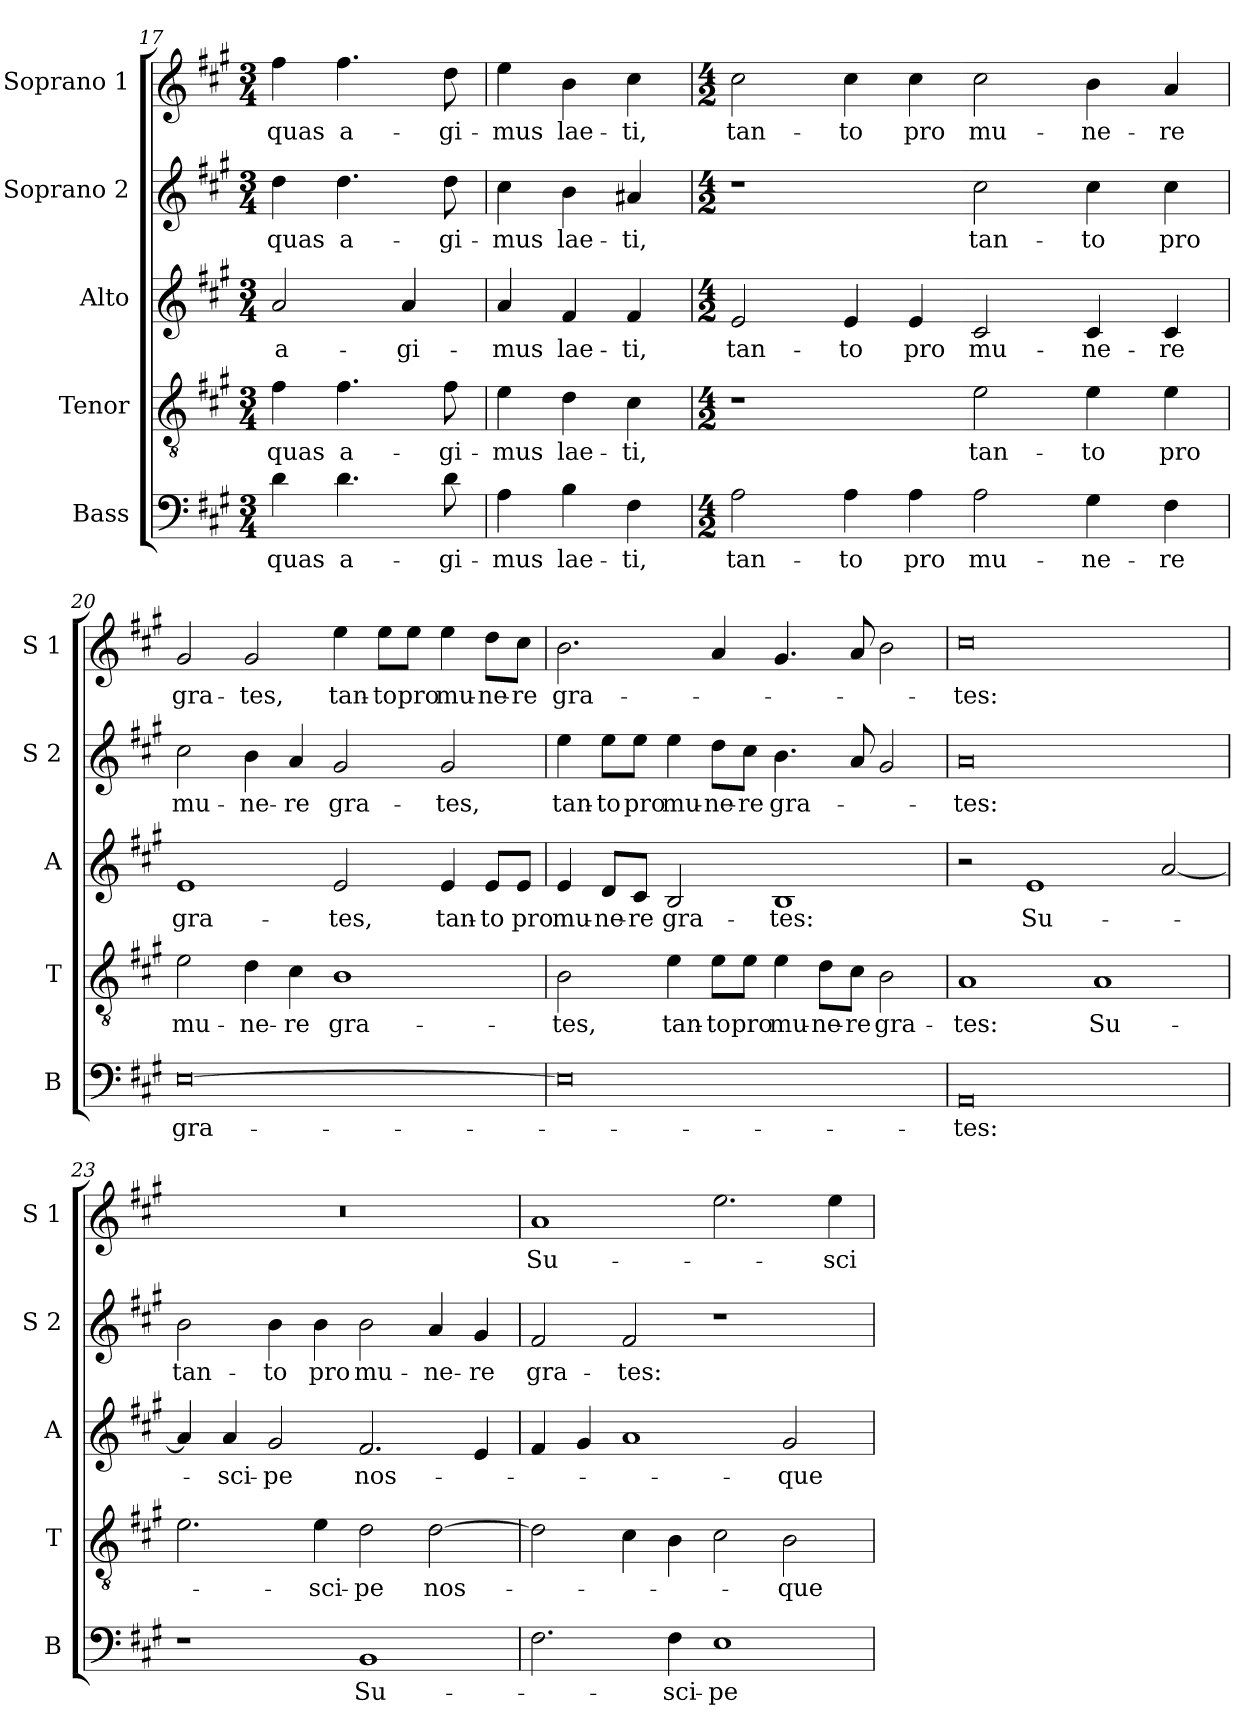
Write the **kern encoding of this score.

**kern	**text	**kern	**text	**kern	**text	**kern	**text	**kern	**text
*part5	*part5	*part4	*part4	*part3	*part3	*part2	*part2	*part1	*part1
*staff5	*staff5	*staff4	*staff4	*staff3	*staff3	*staff2	*staff2	*staff1	*staff1
*I"Bass	*	*I"Tenor	*	*I"Alto	*	*I"Soprano 2	*	*I"Soprano 1	*
*I'B	*	*I'T	*	*I'A	*	*I'S 2	*	*I'S 1	*
*clefF4	*	*clefGv2	*	*clefG2	*	*clefG2	*	*clefG2	*
*k[f#c#g#]	*	*k[f#c#g#]	*	*k[f#c#g#]	*	*k[f#c#g#]	*	*k[f#c#g#]	*
*A:	*	*A:	*	*A:	*	*A:	*	*A:	*
*M3/4	*	*M3/4	*	*M3/4	*	*M3/4	*	*M3/4	*
=17	=17	=17	=17	=17	=17	=17	=17	=17	=17
!	!LO:LY:b	!	!LO:LY:b	!	!LO:LY:b	!	!LO:LY:b	!	!LO:LY:b
4d\	quas	4f#\	quas	2a/	a-	4dd\	quas	4ff#\	quas
!	!LO:LY:b	!	!LO:LY:b	!	!	!	!LO:LY:b	!	!LO:LY:b
4.d\	a-	4.f#\	a-	.	.	4.dd\	a-	4.ff#\	a-
!	!	!	!	!	!LO:LY:b	!	!	!	!
.	.	.	.	4a/	-gi-	.	.	.	.
!	!LO:LY:b	!	!LO:LY:b	!	!	!	!LO:LY:b	!	!LO:LY:b
8d\	-gi-	8f#\	-gi-	.	.	8dd\	-gi-	8dd\	-gi-
=18	=18	=18	=18	=18	=18	=18	=18	=18	=18
!	!LO:LY:b	!	!LO:LY:b	!	!LO:LY:b	!	!LO:LY:b	!	!LO:LY:b
4A\	-mus	4e\	-mus	4a/	-mus	4cc#\	-mus	4ee\	-mus
!	!LO:LY:b	!	!LO:LY:b	!	!LO:LY:b	!	!LO:LY:b	!	!LO:LY:b
4B\	lae-	4d\	lae-	4f#/	lae-	4b\	lae-	4b\	lae-
!	!LO:LY:b	!	!LO:LY:b	!	!LO:LY:b	!	!LO:LY:b	!	!LO:LY:b
4F#\	-ti,	4c#\	-ti,	4f#/	-ti,	4a#X/	-ti,	4cc#\	-ti,
=19	=19	=19	=19	=19	=19	=19	=19	=19	=19
*M4/2	*	*M4/2	*	*M4/2	*	*M4/2	*	*M4/2	*
!	!LO:LY:b	!	!	!	!LO:LY:b	!	!	!	!LO:LY:b
*	*	*	*	*	*	*	*	*^	*
2A\	tan-	1r	.	2e/	tan-	1r	.	2cc#\	32ryy	tan-
.	.	.	.	.	.	.	.	.	1ryy	.
!	!LO:LY:b	!	!	!	!LO:LY:b	!	!	!	!	!LO:LY:b
4A\	-to	.	.	4e/	-to	.	.	4cc#\	.	-to
!	!LO:LY:b	!	!	!	!LO:LY:b	!	!	!	!	!LO:LY:b
4A\	pro	.	.	4e/	pro	.	.	4cc#\	.	pro
!	!LO:LY:b	!	!LO:LY:b	!	!LO:LY:b	!	!LO:LY:b	!	!	!LO:LY:b
2A\	mu-	2e\	tan-	2c#/	mu-	2cc#\	tan-	2cc#\	.	mu-
.	.	.	.	.	.	.	.	.	2ryy	.
!	!LO:LY:b	!	!LO:LY:b	!	!LO:LY:b	!	!LO:LY:b	!	!	!LO:LY:b
4G#\	-ne-	4e\	-to	4c#/	-ne-	4cc#\	-to	4b\	.	-ne-
.	.	.	.	.	.	.	.	.	4...ryy	.
!	!LO:LY:b	!	!LO:LY:b	!	!LO:LY:b	!	!LO:LY:b	!	!	!LO:LY:b
4F#\	-re	4e\	pro	4c#/	-re	4cc#\	pro	4a/	.	-re
!!LO:LB:g=z
=20	=20	=20	=20	=20	=20	=20	=20	=20	=20	=20
!	!LO:LY:b	!	!LO:LY:b	!	!LO:LY:b	!	!LO:LY:b	!	!	!LO:LY:b
*	*	*	*	*	*	*	*	*v	*v	*
[0E	gra-	2e\	mu-	1e	gra-	2cc#\	mu-	2g#/	gra-
!	!	!	!LO:LY:b	!	!	!	!LO:LY:b	!	!LO:LY:b
.	.	4d\	-ne-	.	.	4b\	-ne-	2g#/	-tes,
!	!	!	!LO:LY:b	!	!	!	!LO:LY:b	!	!
.	.	4c#\	-re	.	.	4a/	-re	.	.
!	!	!	!LO:LY:b	!	!LO:LY:b	!	!LO:LY:b	!	!LO:LY:b
.	.	1B	gra-	2e/	-tes,	2g#/	gra-	4ee\	tan-
!	!	!	!	!	!	!	!	!	!LO:LY:b
.	.	.	.	.	.	.	.	8ee\L	-to
!	!	!	!	!	!	!	!	!	!LO:LY:b
.	.	.	.	.	.	.	.	8ee\J	pro
!	!	!	!	!	!LO:LY:b	!	!LO:LY:b	!	!LO:LY:b
.	.	.	.	4e/	tan-	2g#/	-tes,	4ee\	mu-
!	!	!	!	!	!LO:LY:b	!	!	!	!LO:LY:b
.	.	.	.	8e/L	-to	.	.	8dd\L	-ne-
!	!	!	!	!	!LO:LY:b	!	!	!	!LO:LY:b
.	.	.	.	8e/J	pro	.	.	8cc#\J	-re
=21	=21	=21	=21	=21	=21	=21	=21	=21	=21
!	!	!	!LO:LY:b	!	!LO:LY:b	!	!LO:LY:b	!	!LO:LY:b
0E]	.	2B\	-tes,	4e/	mu-	4ee\	tan-	2.b\	gra-
!	!	!	!	!	!LO:LY:b	!	!LO:LY:b	!	!
.	.	.	.	8d/L	-ne-	8ee\L	-to	.	.
!	!	!	!	!	!LO:LY:b	!	!LO:LY:b	!	!
.	.	.	.	8c#/J	-re	8ee\J	pro	.	.
!	!	!	!LO:LY:b	!	!LO:LY:b	!	!LO:LY:b	!	!
.	.	4e\	tan-	2B/	gra-	4ee\	mu-	.	.
!	!	!	!LO:LY:b	!	!	!	!LO:LY:b	!	!
.	.	8e\L	-to	.	.	8dd\L	-ne-	4a/	.
!	!	!	!LO:LY:b	!	!	!	!LO:LY:b	!	!
.	.	8e\J	pro	.	.	8cc#\J	-re	.	.
!	!	!	!LO:LY:b	!	!LO:LY:b	!	!LO:LY:b	!	!
.	.	4e\	mu-	1B	-tes:	4.b\	gra-	4.g#/	.
!	!	!	!LO:LY:b	!	!	!	!	!	!
.	.	8d\L	-ne-	.	.	.	.	.	.
!	!	!	!LO:LY:b	!	!	!	!	!	!
.	.	8c#\J	-re	.	.	8a/	.	8a/	.
!	!	!	!LO:LY:b	!	!	!	!	!	!
.	.	2B\	gra-	.	.	2g#/	.	2b\	.
=22	=22	=22	=22	=22	=22	=22	=22	=22	=22
!	!LO:LY:b	!	!LO:LY:b	!	!	!	!LO:LY:b	!	!LO:LY:b
0AA	-tes:	1A	-tes:	2r	.	0a	-tes:	0cc#	-tes:
!	!	!	!	!	!LO:LY:b	!	!	!	!
.	.	.	.	1e	Su-	.	.	.	.
!	!	!	!LO:LY:b	!	!	!	!	!	!
.	.	1A	Su-	.	.	.	.	.	.
.	.	.	.	[2a/	.	.	.	.	.
!!LO:PB:g=z
=23	=23	=23	=23	=23	=23	=23	=23	=23	=23
!	!	!	!	!	!	!	!LO:LY:b	!	!
1r	.	2.e\	.	4a/]	.	2b\	tan-	0r	.
!	!	!	!	!	!LO:LY:b	!	!	!	!
.	.	.	.	4a/	-sci-	.	.	.	.
!	!	!	!	!	!LO:LY:b	!	!LO:LY:b	!	!
.	.	.	.	2g#/	-pe	4b\	-to	.	.
!	!	!	!LO:LY:b	!	!	!	!LO:LY:b	!	!
.	.	4e\	-sci-	.	.	4b\	pro	.	.
!	!LO:LY:b	!	!LO:LY:b	!	!LO:LY:b	!	!LO:LY:b	!	!
1BB	Su-	2d\	-pe	2.f#/	nos-	2b\	mu-	.	.
!	!	!	!LO:LY:b	!	!	!	!LO:LY:b	!	!
.	.	[2d\	nos-	.	.	4a/	-ne-	.	.
!	!	!	!	!	!	!	!LO:LY:b	!	!
.	.	.	.	4e/	.	4g#/	-re	.	.
=24	=24	=24	=24	=24	=24	=24	=24	=24	=24
!	!	!	!	!	!	!	!LO:LY:b	!	!LO:LY:b
2.F#\	.	2d\]	.	4f#/	.	2f#/	gra-	1a	Su-
.	.	.	.	4g#/	.	.	.	.	.
!	!	!	!	!	!	!	!LO:LY:b	!	!
.	.	4c#\	.	1a	.	2f#/	-tes:	.	.
!	!LO:LY:b	!	!	!	!	!	!	!	!
4F#\	-sci-	4B\	.	.	.	.	.	.	.
!	!LO:LY:b	!	!	!	!	!	!	!	!
1E	-pe	2c#\	.	.	.	1r	.	2.ee\	.
!	!	!	!LO:LY:b	!	!LO:LY:b	!	!	!	!
.	.	2B\	-que	2g#/	-que	.	.	.	.
!	!	!	!	!	!	!	!	!	!LO:LY:b
.	.	.	.	.	.	.	.	4ee\	-sci-
=	=	=	=	=	=	=	=	=	=
*-	*-	*-	*-	*-	*-	*-	*-	*-	*-
